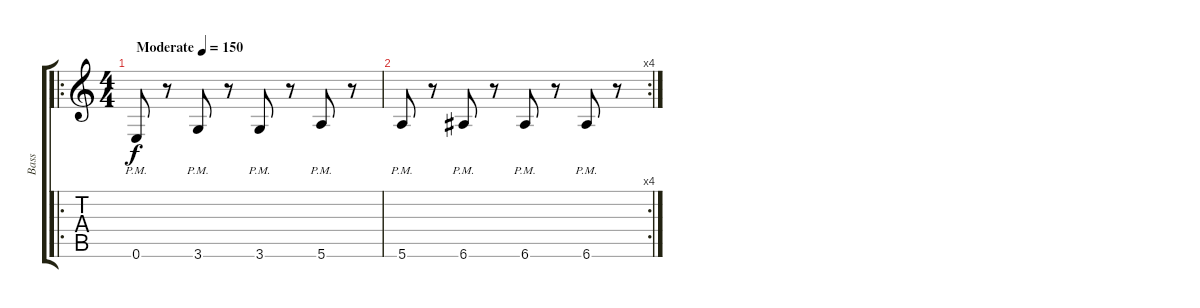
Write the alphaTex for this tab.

\track ("Bass" "Bass") {instrument electricbassfinger}
\staff {score tabs}
\tuning (E4 B3 G3 D3 A2 E2) {hide}
\ro
\ts (4 4)
\tempo (150 "Moderate")
\clef g2
\ks c
0.6{pm}.8{dy f instrument electricbassfinger} r.8 3.6{pm}.8 r.8 3.6{pm}.8 r.8 5.6{pm}.8 r.8 |
\rc 4
5.6{pm}.8 r.8 6.6{pm}.8 r.8 6.6{pm}.8 r.8 6.6{pm}.8 r.8
